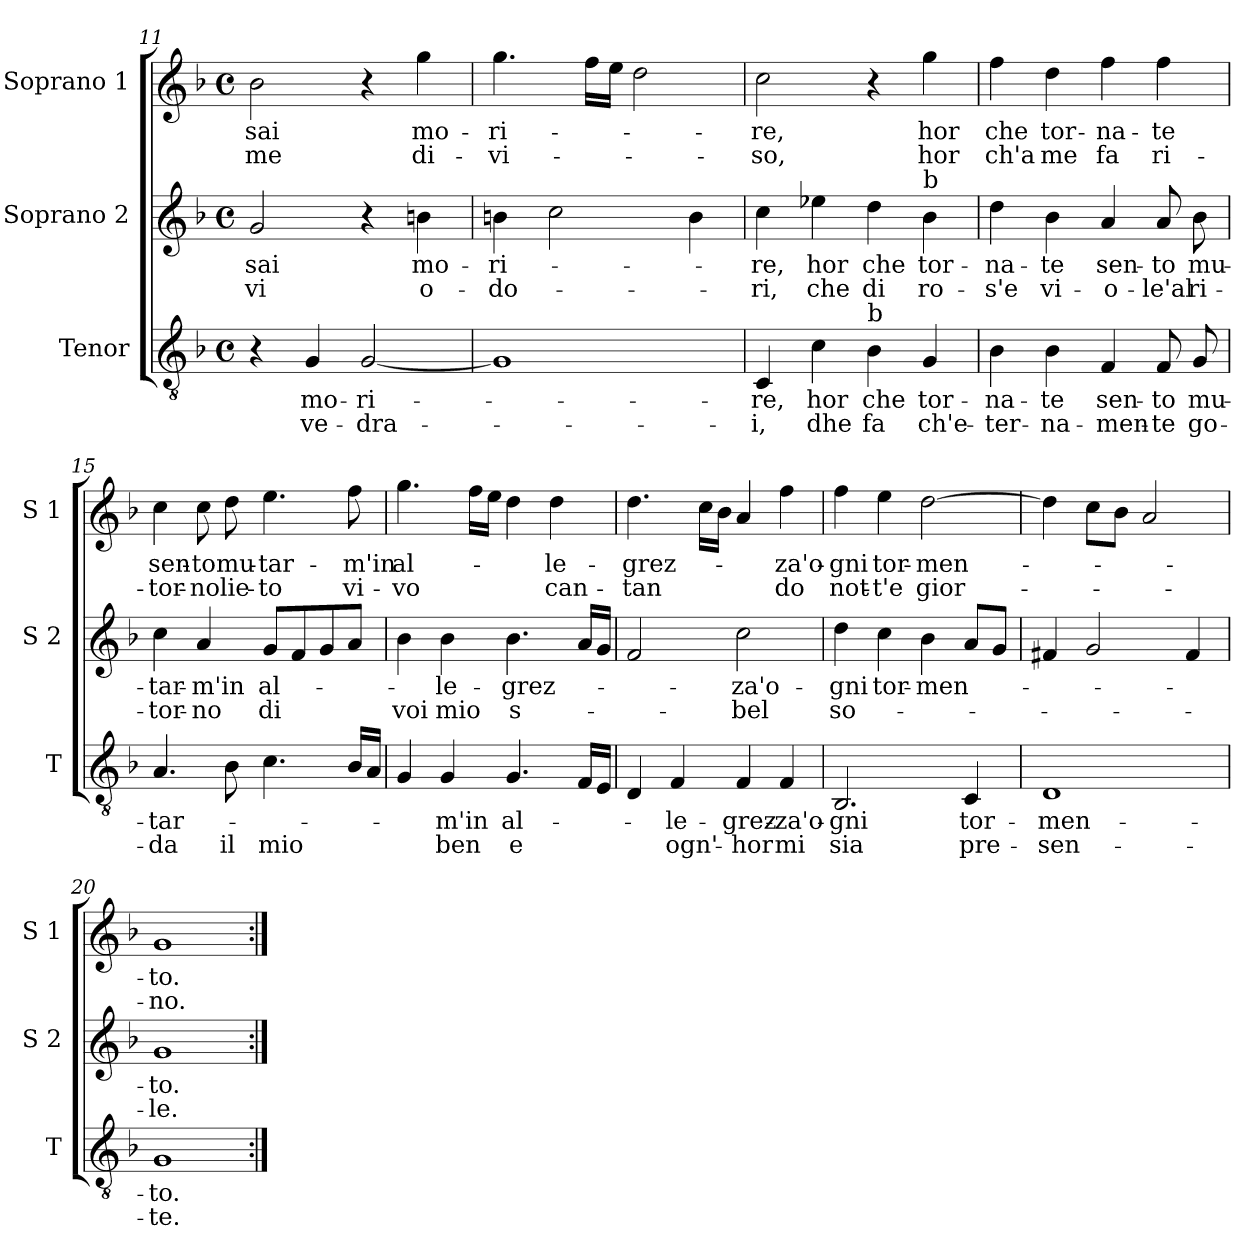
**kern	**text	**text	**kern	**text	**text	**kern	**text	**text
*part3	*part3	*part3	*part2	*part2	*part2	*part1	*part1	*part1
*staff3	*staff3	*staff3	*staff2	*staff2	*staff2	*staff1	*staff1	*staff1
*I"Tenor	*	*	*I"Soprano 2	*	*	*I"Soprano 1	*	*
*I'T	*	*	*I'S 2	*	*	*I'S 1	*	*
!!LO:PB:g=z
*clefGv2	*	*	*clefG2	*	*	*clefG2	*	*
*k[b-]	*	*	*k[b-]	*	*	*k[b-]	*	*
*F:	*	*	*F:	*	*	*F:	*	*
*M4/4	*	*	*M4/4	*	*	*M4/4	*	*
*met(c)	*	*	*met(c)	*	*	*met(c)	*	*
=11	=11	=11	=11	=11	=11	=11	=11	=11
!	!	!	!	!LO:LY:b	!LO:LY:b	!	!LO:LY:b	!LO:LY:b
4r	.	.	2g/	-sai	-vi	2b-\	-sai	me
!	!LO:LY:b	!LO:LY:b	!	!	!	!	!	!
4G/	mo-	ve-	.	.	.	.	.	.
!	!LO:LY:b	!LO:LY:b	!	!	!	!	!	!
[2G/	-ri-	-dra-	4r	.	.	4r	.	.
!	!	!	!	!LO:LY:b	!LO:LY:b	!	!LO:LY:b	!LO:LY:b
.	.	.	4bn\	mo-	o-	4gg\	mo-	di-
=12	=12	=12	=12	=12	=12	=12	=12	=12
!	!	!	!	!LO:LY:b	!LO:LY:b	!	!LO:LY:b	!LO:LY:b
1G]	.	.	4bn\	-ri-	-do-	4.gg\	-ri-	-vi-
.	.	.	2cc\	.	.	.	.	.
.	.	.	.	.	.	16ff\LL	.	.
.	.	.	.	.	.	16ee\JJ	.	.
.	.	.	.	.	.	2dd\	.	.
.	.	.	4b\	.	.	.	.	.
=13	=13	=13	=13	=13	=13	=13	=13	=13
!	!LO:LY:b	!LO:LY:b	!	!LO:LY:b	!LO:LY:b	!	!LO:LY:b	!LO:LY:b
4C/	-re,	-i,	4cc\	-re,	-ri,	2cc\	-re,	-so,
!	!LO:LY:b	!LO:LY:b	!	!LO:LY:b	!LO:LY:b	!	!	!
4c\	hor	dhe	4ee-X\	hor	che	.	.	.
!LO:TX:a:t=b	!	!	!	!	!	!	!	!
!	!LO:LY:b	!LO:LY:b	!	!LO:LY:b	!LO:LY:b	!	!	!
4B-\	che	fa	4dd\	che	di	4r	.	.
!	!	!	!LO:TX:a:t=b	!	!	!	!	!
!	!LO:LY:b	!LO:LY:b	!	!LO:LY:b	!LO:LY:b	!	!LO:LY:b	!LO:LY:b
4G/	tor-	ch'e-	4b-\	tor-	ro-	4gg\	hor	hor
=14	=14	=14	=14	=14	=14	=14	=14	=14
!	!LO:LY:b	!LO:LY:b	!	!LO:LY:b	!LO:LY:b	!	!LO:LY:b	!LO:LY:b
4B-\	-na-	-ter-	4dd\	-na-	-s'e	4ff\	che	ch'a
!	!LO:LY:b	!LO:LY:b	!	!LO:LY:b	!LO:LY:b	!	!LO:LY:b	!LO:LY:b
4B-\	-te	-na-	4b-\	-te	vi-	4dd\	tor-	me
!	!LO:LY:b	!LO:LY:b	!	!LO:LY:b	!LO:LY:b	!	!LO:LY:b	!LO:LY:b
4F/	sen-	-men-	4a/	sen-	-o-	4ff\	-na-	fa
!	!LO:LY:b	!LO:LY:b	!	!LO:LY:b	!LO:LY:b	!	!LO:LY:b	!LO:LY:b
8F/	-to	-te	8a/	-to	-le'al	4ff\	-te	ri-
!	!LO:LY:b	!LO:LY:b	!	!LO:LY:b	!LO:LY:b	!	!	!
8G/	mu-	go-	8b-\	mu-	ri-	.	.	.
=15	=15	=15	=15	=15	=15	=15	=15	=15
!	!LO:LY:b	!LO:LY:b	!	!LO:LY:b	!LO:LY:b	!	!LO:LY:b	!LO:LY:b
4.A/	-tar-	-da	4cc\	-tar-	-tor-	4cc\	sen-	-tor-
!	!	!	!	!LO:LY:b	!LO:LY:b	!	!LO:LY:b	!LO:LY:b
.	.	.	4a/	-m'in	-no	8cc\	-to	-no
!	!	!LO:LY:b	!	!	!	!	!LO:LY:b	!LO:LY:b
8B-\	.	il	.	.	.	8dd\	mu-	lie-
!	!	!LO:LY:b	!	!LO:LY:b	!LO:LY:b	!	!LO:LY:b	!LO:LY:b
4.c\	.	mio	8g/L	al-	di	4.ee\	-tar-	-to
.	.	.	8f/	.	.	.	.	.
.	.	.	8g/	.	.	.	.	.
!	!	!	!	!	!	!	!LO:LY:b	!LO:LY:b
16B-/LL	.	.	8a/J	.	.	8ff\	-m'in	vi-
16A/JJ	.	.	.	.	.	.	.	.
!!LO:LB:g=z
=16	=16	=16	=16	=16	=16	=16	=16	=16
!	!	!	!	!	!LO:LY:b	!	!LO:LY:b	!LO:LY:b
4G/	.	.	4b-\	.	voi	4.gg\	al-	-vo
!	!LO:LY:b	!LO:LY:b	!	!LO:LY:b	!LO:LY:b	!	!	!
4G/	-m'in	ben	4b-\	-le-	mio	.	.	.
.	.	.	.	.	.	16ff\LL	.	.
.	.	.	.	.	.	16ee\JJ	.	.
!	!LO:LY:b	!LO:LY:b	!	!LO:LY:b	!LO:LY:b	!	!	!
4.G/	al-	e	4.b-\	-grez-	s-	4dd\	.	.
!	!	!	!	!	!	!	!LO:LY:b	!LO:LY:b
.	.	.	.	.	.	4dd\	-le-	can-
16F/LL	.	.	16a/LL	.	.	.	.	.
16E/JJ	.	.	16g/JJ	.	.	.	.	.
=17	=17	=17	=17	=17	=17	=17	=17	=17
!	!	!	!	!	!	!	!LO:LY:b	!LO:LY:b
4D/	.	.	2f/	.	.	4.dd\	-grez-	-tan
!	!LO:LY:b	!LO:LY:b	!	!	!	!	!	!
4F/	-le-	ogn'-	.	.	.	.	.	.
.	.	.	.	.	.	16cc\LL	.	.
.	.	.	.	.	.	16b-\JJ	.	.
!	!LO:LY:b	!LO:LY:b	!	!LO:LY:b	!LO:LY:b	!	!	!
4F/	-grez-	-hor	2cc\	-za'o-	-bel	4a/	.	.
!	!LO:LY:b	!LO:LY:b	!	!	!	!	!LO:LY:b	!LO:LY:b
4F/	-za'o-	mi	.	.	.	4ff\	-za'o-	do
=18	=18	=18	=18	=18	=18	=18	=18	=18
!	!LO:LY:b	!LO:LY:b	!	!LO:LY:b	!LO:LY:b	!	!LO:LY:b	!LO:LY:b
2.BB-/	-gni	sia	4dd\	-gni	so-	4ff\	-gni	not-
!	!	!	!	!LO:LY:b	!	!	!LO:LY:b	!LO:LY:b
.	.	.	4cc\	tor-	.	4ee\	tor-	-t'e
!	!	!	!	!LO:LY:b	!	!	!LO:LY:b	!LO:LY:b
.	.	.	4b-\	-men-	.	[2dd\	-men-	gior-
!	!LO:LY:b	!LO:LY:b	!	!	!	!	!	!
4C/	tor-	pre-	8a/L	.	.	.	.	.
.	.	.	8g/J	.	.	.	.	.
=19	=19	=19	=19	=19	=19	=19	=19	=19
!	!LO:LY:b	!LO:LY:b	!	!	!	!	!	!
1D	-men-	-sen-	4f#X/	.	.	4dd\]	.	.
.	.	.	2g/	.	.	8cc\L	.	.
.	.	.	.	.	.	8b-\J	.	.
.	.	.	.	.	.	2a/	.	.
.	.	.	4f#/	.	.	.	.	.
=20	=20	=20	=20	=20	=20	=20	=20	=20
!	!LO:LY:b	!LO:LY:b	!	!LO:LY:b	!LO:LY:b	!	!LO:LY:b	!LO:LY:b
1G	-to.	-te.	1g	-to.	-le.	1g	-to.	-no.
=:|!	=:|!	=:|!	=:|!	=:|!	=:|!	=:|!	=:|!	=:|!
*-	*-	*-	*-	*-	*-	*-	*-	*-
